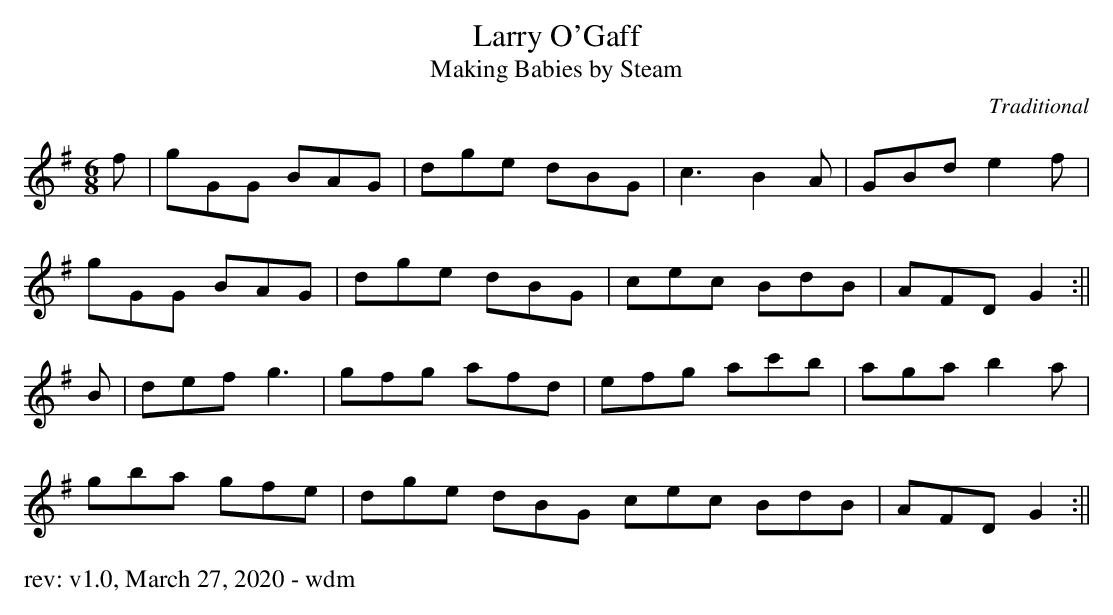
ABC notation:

X:1
T:Larry O'Gaff
T:Making Babies by Steam
M:6/8
L:1/8
C:Traditional
K:Gmaj
f | gGG BAG | dge dBG | c3 B2A | GBd e2f |
gGG BAG | dge dBG | cec BdB | AFD G2 :||
B | def g3 | gfg afd | efg ac'b | aga b2a |
gba gfe | dge dBG cec BdB | AFD G2 :||
